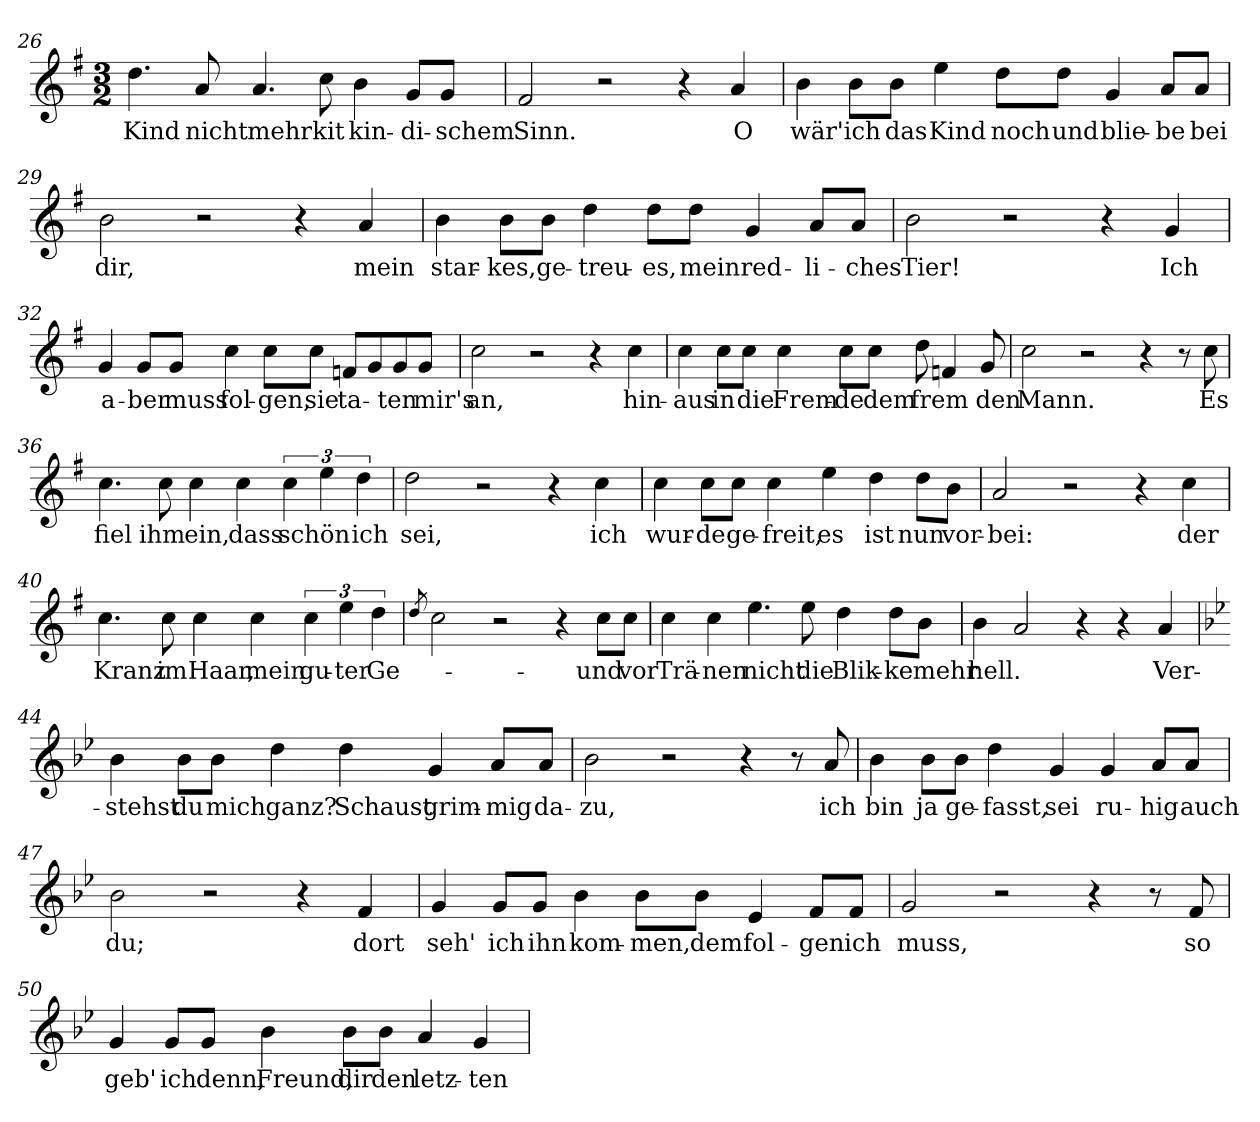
**kern	**text
*part1	*part1
*staff1	*staff1
*clefG2	*
*k[f#]	*
*M3/2	*
=26	=26
!	!LO:LY:b
4.dd\	Kind
!	!LO:LY:b
8a/	nicht
!	!LO:LY:b
4.a/	mehr
!	!LO:LY:b
8cc\	kit
!	!LO:LY:b
4b\	kin-
!	!LO:LY:b
8g/L	-di-
!	!LO:LY:b
8g/J	-schem
=27	=27
!	!LO:LY:b
2f#/	Sinn.
2r	.
4r	.
!	!LO:LY:b
4a/	O
!!LO:LB:g=z
=28	=28
!	!LO:LY:b
4b\	wär'
!	!LO:LY:b
8b\L	ich
!	!LO:LY:b
8b\J	das
!	!LO:LY:b
4ee\	Kind
!	!LO:LY:b
8dd\L	noch
!	!LO:LY:b
8dd\J	und
!	!LO:LY:b
4g/	blie-
!	!LO:LY:b
8a/L	-be
!	!LO:LY:b
8a/J	bei
=29	=29
!	!LO:LY:b
2b\	dir,
2r	.
4r	.
!	!LO:LY:b
4a/	mein
=30	=30
!	!LO:LY:b
4b\	star-
!	!LO:LY:b
8b\L	-kes,
!	!LO:LY:b
8b\J	ge-
!	!LO:LY:b
4dd\	-treu-
!	!LO:LY:b
8dd\L	-es,
!	!LO:LY:b
8dd\J	mein
!	!LO:LY:b
4g/	red-
!	!LO:LY:b
8a/L	-li-
!	!LO:LY:b
8a/J	-ches
=31	=31
!	!LO:LY:b
2b\	Tier!
2r	.
4r	.
!	!LO:LY:b
4g/	Ich
!!LO:LB:g=z
=32	=32
!	!LO:LY:b
4g/	a-
!	!LO:LY:b
8g/L	-ber
!	!LO:LY:b
8g/J	muss
!	!LO:LY:b
4cc\	fol-
!	!LO:LY:b
8cc\L	-gen,
!	!LO:LY:b
8cc\J	sie
!	!LO:LY:b
8fn/L	ta-
8g/	.
!	!LO:LY:b
8g/	-ten
!	!LO:LY:b
8g/J	mir's
=33	=33
!	!LO:LY:b
2cc\	an,
2r	.
4r	.
!	!LO:LY:b
4cc\	hin-
=34	=34
!	!LO:LY:b
4cc\	-aus
!	!LO:LY:b
8cc\L	in
!	!LO:LY:b
8cc\J	die
!	!LO:LY:b
4cc\	Frem-
!	!LO:LY:b
8cc\L	-de
!	!LO:LY:b
8cc\J	dem
!	!LO:LY:b
8dd\	frem
4fn/	.
!	!LO:LY:b
8g/	-den
=35	=35
!	!LO:LY:b
2cc\	Mann.
2r	.
4r	.
8r	.
!	!LO:LY:b
8cc\	Es
!!LO:PB:g=z
=36	=36
!	!LO:LY:b
4.cc\	fiel
!	!LO:LY:b
8cc\	ihm
!	!LO:LY:b
4cc\	ein,
!	!LO:LY:b
4cc\	dass
!	!LO:LY:b
6cc\	schön
6ee\	.
!	!LO:LY:b
6dd\	ich
=37	=37
!	!LO:LY:b
2dd\	sei,
2r	.
4r	.
!	!LO:LY:b
4cc\	ich
=38	=38
!	!LO:LY:b
4cc\	wur-
!	!LO:LY:b
8cc\L	-de
!	!LO:LY:b
8cc\J	ge-
!	!LO:LY:b
4cc\	-freit,
!	!LO:LY:b
4ee\	es
!	!LO:LY:b
4dd\	ist
!	!LO:LY:b
8dd\L	nun
!	!LO:LY:b
8b\J	vor-
=39	=39
!	!LO:LY:b
2a/	bei:
2r	.
4r	.
!	!LO:LY:b
4cc\	der
=40	=40
!	!LO:LY:b
4.cc\	Kranz
!	!LO:LY:b
8cc\	im
!	!LO:LY:b
4cc\	Haar,
!	!LO:LY:b
4cc\	mein
!	!LO:LY:b
6cc\	gu-
!	!LO:LY:b
6ee\	-ter
!	!LO:LY:b
6dd\	Ge-
!!LO:LB:g=z
=41	=41
8qdd/	.
2cc\	.
2r	.
4r	.
!	!LO:LY:b
8cc\L	und
!	!LO:LY:b
8cc\J	vor
=42	=42
!	!LO:LY:b
4cc\	Trä-
!	!LO:LY:b
4cc\	-nen
!	!LO:LY:b
4.ee\	nicht
!	!LO:LY:b
8ee\	die
!	!LO:LY:b
4dd\	Blik-
!	!LO:LY:b
8dd\L	-ke
!	!LO:LY:b
8b\J	mehr
=43	=43
!	!LO:LY:b
4b\	hell.
2a/	.
4r	.
4r	.
!	!LO:LY:b
4a/	Ver-
=44	=44
*k[b-e-]	*
!	!LO:LY:b
4b-\	-stehst
!	!LO:LY:b
8b-\L	du
!	!LO:LY:b
8b-\J	mich
!	!LO:LY:b
4dd\	ganz?
!	!LO:LY:b
4dd\	Schaust
!	!LO:LY:b
4g/	grim-
!	!LO:LY:b
8a/L	-mig
!	!LO:LY:b
8a/J	da-
!!LO:LB:g=z
=45	=45
!	!LO:LY:b
2b-\	zu,
2r	.
4r	.
8r	.
!	!LO:LY:b
8a/	ich
=46	=46
!	!LO:LY:b
4b-\	bin
!	!LO:LY:b
8b-\L	ja
!	!LO:LY:b
8b-\J	ge-
!	!LO:LY:b
4dd\	-fasst,
!	!LO:LY:b
4g/	sei
!	!LO:LY:b
4g/	ru-
!	!LO:LY:b
8a/L	-hig
!	!LO:LY:b
8a/J	auch
=47	=47
!	!LO:LY:b
2b-\	du;
2r	.
4r	.
!	!LO:LY:b
4f/	dort
=48	=48
!	!LO:LY:b
4g/	seh'
!	!LO:LY:b
8g/L	ich
!	!LO:LY:b
8g/J	ihn
!	!LO:LY:b
4b-\	kom-
!	!LO:LY:b
8b-\L	-men,
!	!LO:LY:b
8b-\J	dem
!	!LO:LY:b
4e-/	fol-
!	!LO:LY:b
8f/L	-gen
!	!LO:LY:b
8f/J	ich
=49	=49
!	!LO:LY:b
2g/	muss,
2r	.
4r	.
8r	.
!	!LO:LY:b
8f/	so
!!LO:LB:g=z
=50	=50
!	!LO:LY:b
4g/	geb'
!	!LO:LY:b
8g/L	ich
!	!LO:LY:b
8g/J	denn,
!	!LO:LY:b
4b-\	Freund,
!	!LO:LY:b
8b-\L	dir
!	!LO:LY:b
8b-\J	den
!	!LO:LY:b
4a/	letz-
!	!LO:LY:b
4g/	-ten
=	=
*-	*-
